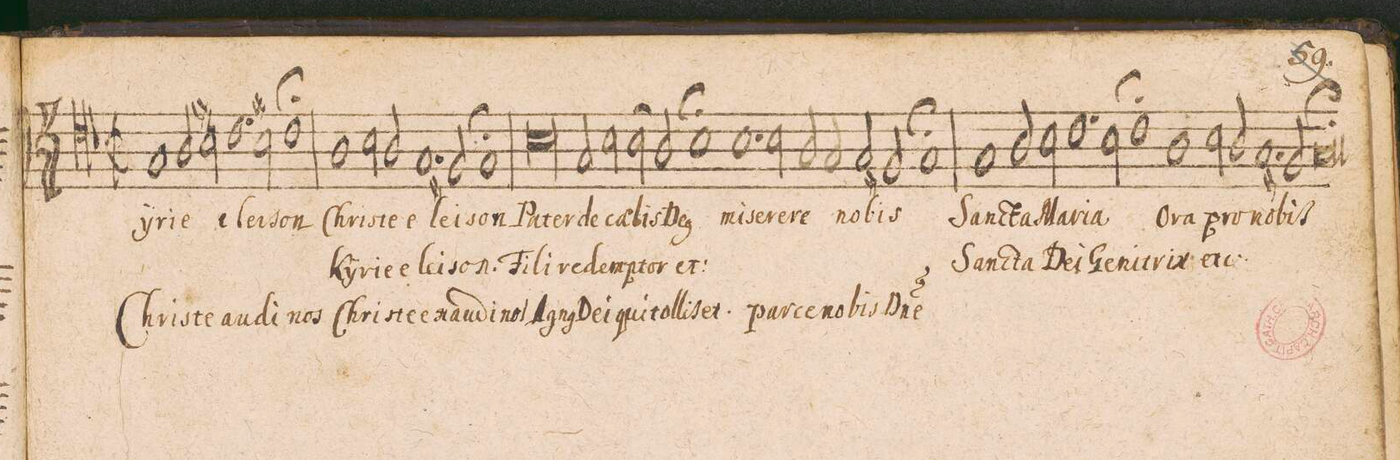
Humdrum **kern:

**kern	**text	**text	**text
*I"TENOR.	*	*	*
*clefC4	*	*	*
*k[b-]	*	*	*
*met(C|)	*	*	*
*M2/1	*	*	*
*2\right	*	*	*
1G	Ky-	.	Chri-
2A/	-ri-	.	-ste
2Bn\	-e	.	au-
=2-	=2-	=2-	=2-
1.c	e-	.	.
2Bn\	-lei-	.	-di
=3-	=3-	=3-	=3-
1c;>	-son	.	nos
1A	Chri-	Ky-	Chri-
=4-	=4-	=4-	=4-
2B-y\	.	-ri-	-ste
2A/	-ste	-e	ex-
1.G	e-	e-	-au-
=5-	=5-	=5-	=5-
2F#X/	-lei-	-lei-	-di
1G;>	-son	-son.	nos
=6-	=6-	=6-	=6-
00B-\	Pater de	Fili redemptor et:	Agn(us) Dei qui tollis et.
=7-	=7-	=7-	=7-
2G/	cae-	.	.
2B-\	-lis	.	.
(>2B-\	De-	.	.
2A/)	.	.	.
=8-	=8-	=8-	=8-
1B-;>	-(us)	.	.
1.B-	mi-	.	par-
=9-	=9-	=9-	=9-
2B-\	-se-	.	-ce
2A/	-re-	.	no-
2G/	-re	.	-bis
=10-	=10-	=10-	=10-
2G/	no-	.	D(o)-
2F#X/	.	.	.
1G;>	-bis	.	-(mi)ne.
=11-	=11-	=11-	=11-
1G	San-	Sancta	.
2A/	-cta	De-	.
2B-\	Ma-	-i	.
=12-	=12-	=12-	=12-
1.c	-ri-	Ge-	.
2B-\	.	.	.
=13-	=13-	=13-	=13-
1c;>	-a	-nitrix etc:	.
1A	O-	.	.
=14-	=14-	=14-	=14-
2B-\	-ra	.	.
2A/	pro	.	.
1.G	no-	.	.
=15-	=15-	=15-	=15-
2F#X/	.	.	.
0G;>	-bis	.	.
==	==	==	==
*-	*-	*-	*-
